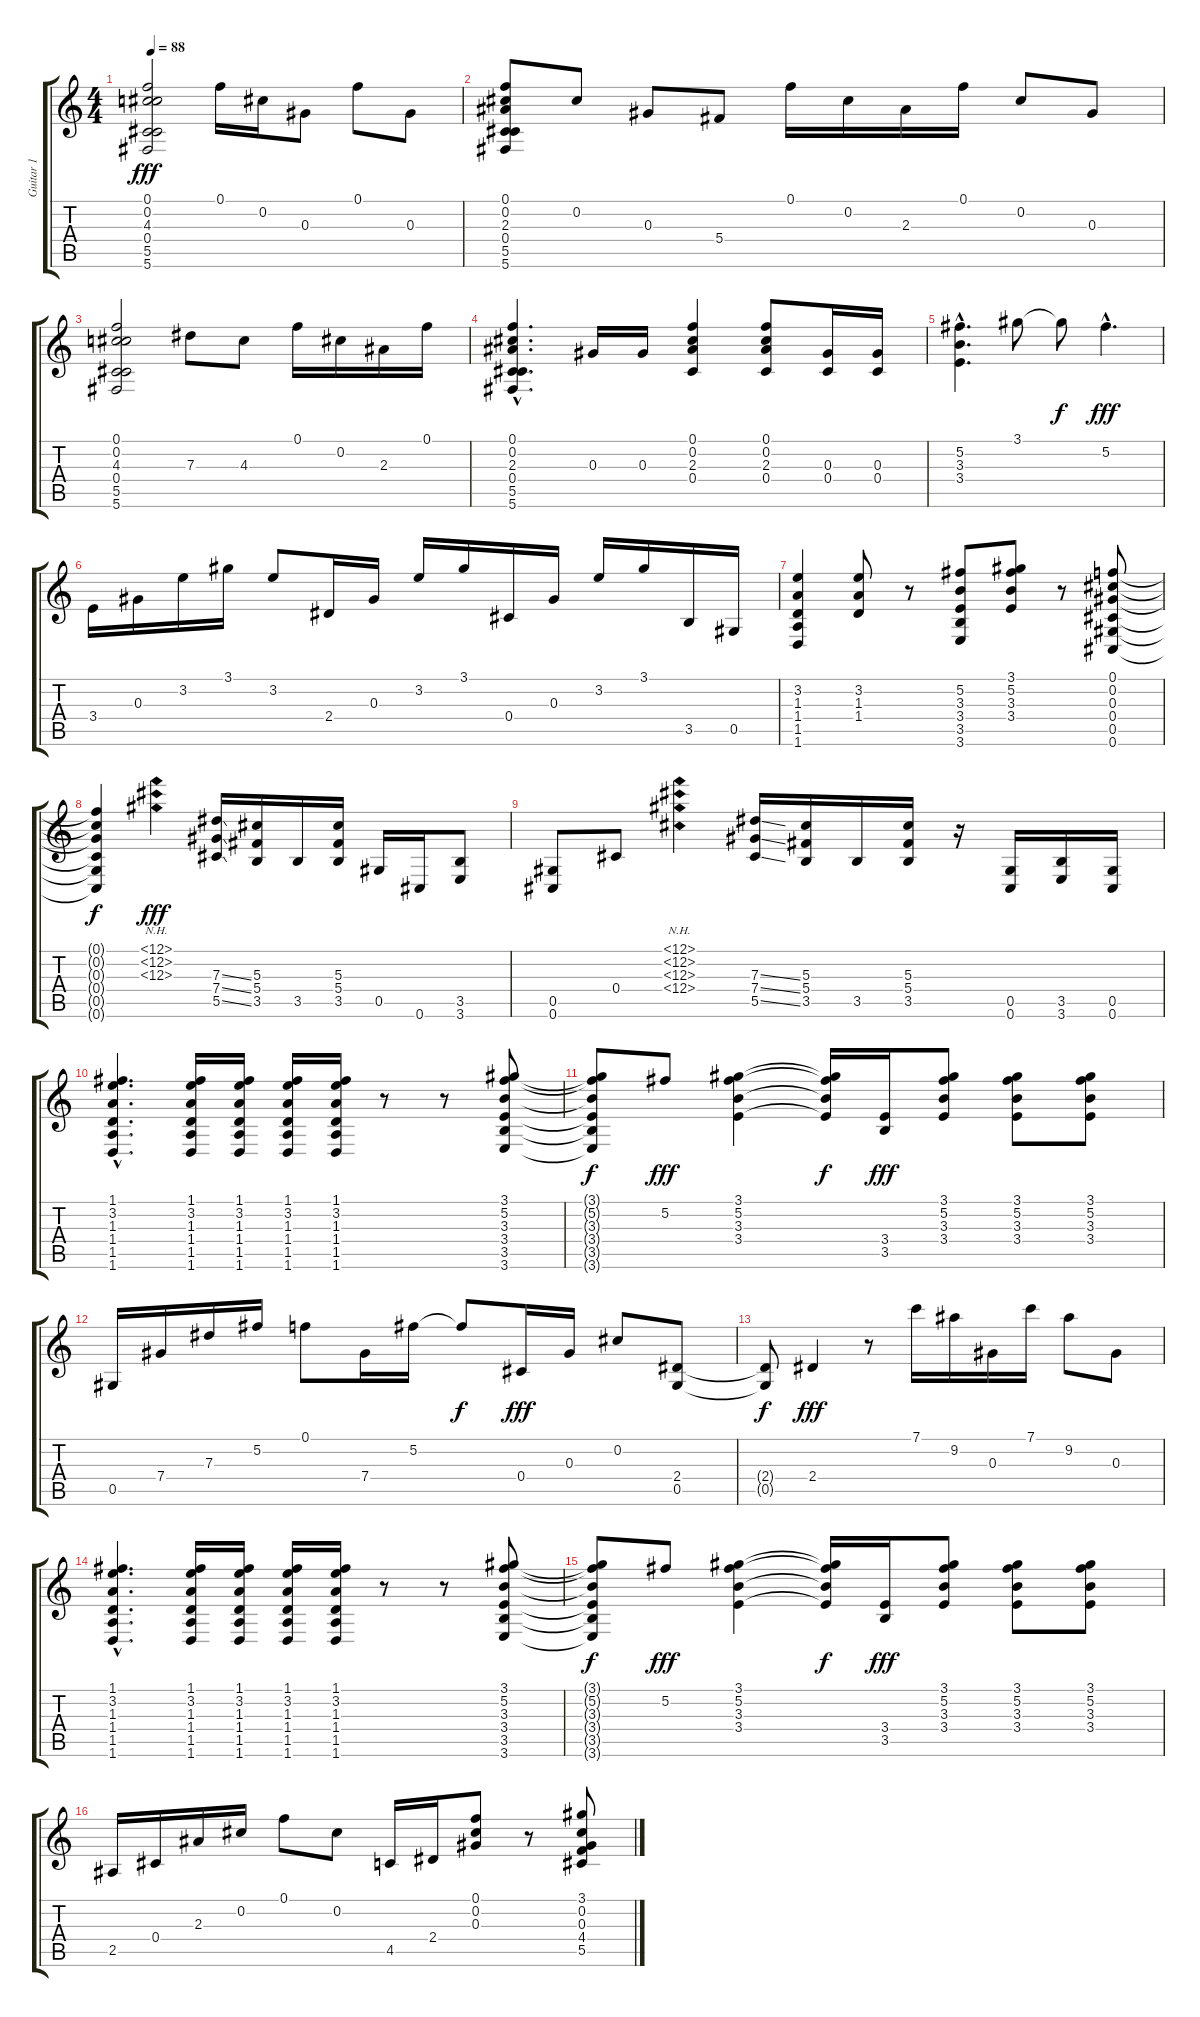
\track ("Guitar 1" "Guitar 1") {instrument acousticguitarsteel}
\staff {score tabs}
\tuning (F4 Db4 Ab3 Db3 Ab2 Db2) {hide}
\ts (4 4)
\tempo 88
\clef g2
\ks c
(0.1 0.2 4.3 0.4 5.5 5.6).2{dy fff} 0.1.16 0.2.16 0.3.8 0.1.8 0.3.8 |
(0.1 0.2 2.3 0.4 5.5 5.6).8 0.2.8 0.3.8 5.4.8 0.1.16 0.2.16 2.3.16 0.1.16 0.2.8 0.3.8 |
(0.1 0.2 4.3 0.4 5.5 5.6).2 7.3.8 4.3.8 0.1.16 0.2.16 2.3.16 0.1.16 |
(0.1{hac} 0.2{hac} 2.3{hac} 0.4{hac} 5.5{hac} 5.6{hac}).4{d} 0.3.16 0.3.16 (0.1 0.2 2.3 0.4).4 (0.1 0.2 2.3 0.4).8 (0.3 0.4).16 (0.3 0.4).16 |
(5.2{hac} 3.3{hac} 3.4{hac}).4{d} 3.1.8 3.1{t}.8{dy f} 5.2{hac}.4{d dy fff} |
3.4.16 0.3.16 3.2.16 3.1.16 3.2.8 2.4.16 0.3.16 3.2.16 3.1.16 0.4.16 0.3.16 3.2.16 3.1.16 3.5.16 0.5.16 |
(3.2 1.3 1.4 1.5 1.6).4 (3.2 1.3 1.4).8 r.8 (5.2 3.3 3.4 3.5 3.6).8 (3.1 5.2 3.3 3.4).8 r.8 (0.1 0.2 0.3 0.4 0.5 0.6).8 |
(0.1{t} 0.2{t} 0.3{t} 0.4{t} 0.5{t} 0.6{t}).4{dy f} (12.1{nh} 12.2{nh} 12.3{nh}).4{dy fff} (7.3{ss} 7.4{ss} 5.5{ss}).16 (5.3 5.4 3.5).16 3.5.16 (5.3 5.4 3.5).16 0.5.16 0.6.16 (3.5 3.6).8 |
(0.5 0.6).8 0.4.8 (12.1{nh} 12.2{nh} 12.3{nh} 12.4{nh}).4 (7.3{ss} 7.4{ss} 5.5{ss}).16 (5.3 5.4 3.5).16 3.5.16 (5.3 5.4 3.5).16 r.16 (0.5 0.6).16 (3.5 3.6).16 (0.5 0.6).16 |
(1.1{hac} 3.2{hac} 1.3{hac} 1.4{hac} 1.5{hac} 1.6{hac}).4{d} (1.1 3.2 1.3 1.4 1.5 1.6).16 (1.1 3.2 1.3 1.4 1.5 1.6).16 (1.1 3.2 1.3 1.4 1.5 1.6).16 (1.1 3.2 1.3 1.4 1.5 1.6).16 r.8 r.8 (3.1 5.2 3.3 3.4 3.5 3.6).8 |
(3.1{t} 5.2{t} 3.3{t} 3.4{t} 3.5{t} 3.6{t}).8{dy f} 5.2.8{dy fff} (3.1 5.2 3.3 3.4).4 (3.1{t} 5.2{t} 3.3{t} 3.4{t}).16{dy f} (3.4 3.5).16{dy fff} (3.1 5.2 3.3 3.4).8 (3.1 5.2 3.3 3.4).8 (3.1 5.2 3.3 3.4).8 |
0.5.16 7.4.16 7.3.16 5.2.16 0.1.8 7.4.16 5.2.16 5.2{t}.8{dy f} 0.4.16{dy fff} 0.3.16 0.2.8 (2.4 0.5).8 |
(2.4{t} 0.5{t}).8{dy f} 2.4.4{dy fff} r.8 7.1.16 9.2.16 0.3.16 7.1.16 9.2.8 0.3.8 |
(1.1{hac} 3.2{hac} 1.3{hac} 1.4{hac} 1.5{hac} 1.6{hac}).4{d} (1.1 3.2 1.3 1.4 1.5 1.6).16 (1.1 3.2 1.3 1.4 1.5 1.6).16 (1.1 3.2 1.3 1.4 1.5 1.6).16 (1.1 3.2 1.3 1.4 1.5 1.6).16 r.8 r.8 (3.1 5.2 3.3 3.4 3.5 3.6).8 |
(3.1{t} 5.2{t} 3.3{t} 3.4{t} 3.5{t} 3.6{t}).8{dy f} 5.2.8{dy fff} (3.1 5.2 3.3 3.4).4 (3.1{t} 5.2{t} 3.3{t} 3.4{t}).16{dy f} (3.4 3.5).16{dy fff} (3.1 5.2 3.3 3.4).8 (3.1 5.2 3.3 3.4).8 (3.1 5.2 3.3 3.4).8 |
2.5.16 0.4.16 2.3.16 0.2.16 0.1.8 0.2.8 4.5.16 2.4.16 (0.1 0.2 0.3).8 r.8 (3.1 0.2 0.3 4.4 5.5).8
